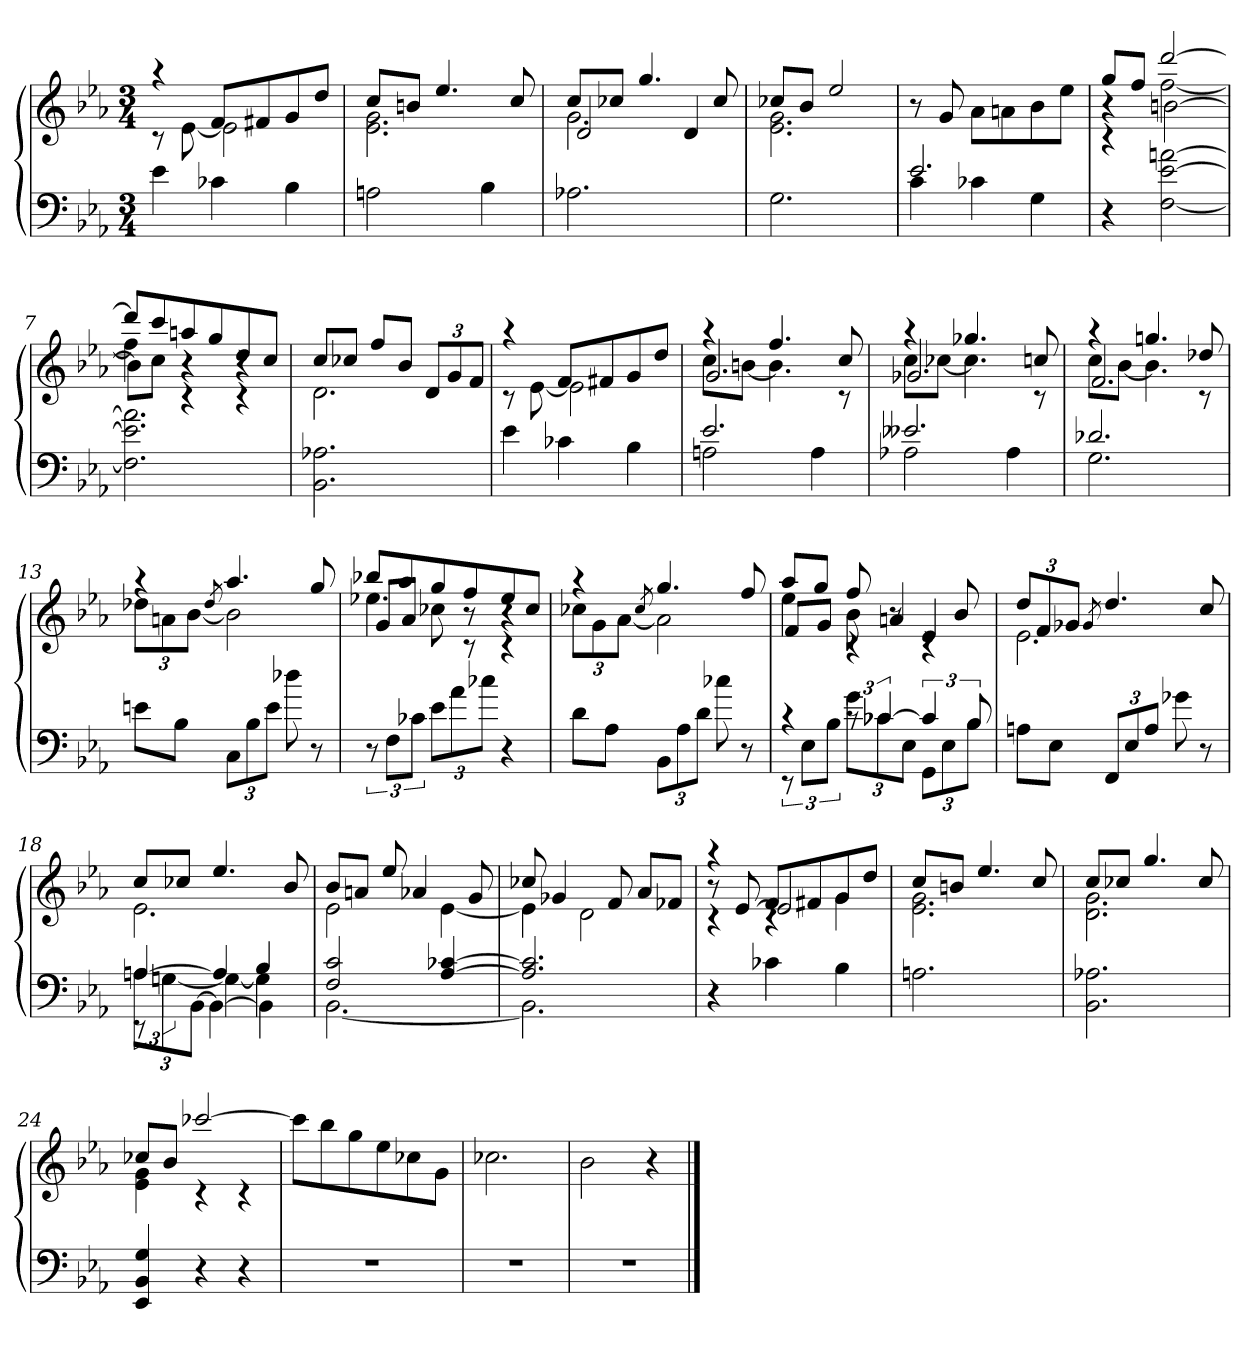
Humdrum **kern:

**kern	**kern
*part1	*part1
*staff2	*staff1
*clefF4	*clefG2
*k[b-e-a-]	*k[b-e-a-]
*E-:	*E-:
*M3/4	*M3/4
=1	=1
*	*^
4e-	4raa	8rc
.	.	[8e-
4c-X	8fL	2e-]
.	8f#X	.
4B-	8g	.
.	8ddJ	.
=2	=2	=2
2An	8ccL	2.e- 2.g
.	8bnJ	.
.	4.ee-	.
4B-	.	.
.	8cc	.
=3	=3	=3
*	*	*^
2.A-X	8ccL	2.g	2d/
.	8cc-XJ	.	.
.	4.gg	.	.
.	.	.	4d/
.	8cc-	.	.
*	*	*v	*v
=4	=4	=4
2.G	8cc-XL	2.e- 2.g
.	8b-J	.
.	2ee-	.
*	*v	*v
=5	=5
*^	*
2.e-	4c	8r
.	.	8g
.	4c-X	8a-L
.	.	8an
.	4G	8b-
.	.	8ee-J
*v	*v	*
=6	=6
*	*^
*	*	*^
4r	8ggL	4rc	4r
.	8ffJ	.	.
[2F [2e- [2an	[2ddd	[2ff	[2bn\
=7	=7	=7	=7
2.F] 2.e-] 2.a]	8dddL]	4ff]	8b\L]
.	8ccc	.	8cc\J
.	8aan	4rc	4r
.	8gg	.	.
.	8dd	4rc	4r
.	8ccJ	.	.
*	*	*v	*v
=8	=8	=8
2.BB- 2.A-X	8ccL	2.d
.	8cc-XJ	.
.	8ffL	.
.	8b-J	.
.	12dL	.
.	12g	.
.	12fJ	.
=9	=9	=9
4e-	4raa	8rc
.	.	[8e-
4c-X	8fL	2e-]
.	8f#X	.
4B-	8g	.
.	8ddJ	.
=10	=10	=10
*^	*	*^
2.e-	2An	4raa	8ccL	2.g/
.	.	.	[8bnJ	.
.	.	4.ff	4.b]	.
.	4A	.	.	.
.	.	8cc	8rc	.
=11	=11	=11	=11	=11
2.e--X	2A-X	4raa	8ccL	2.g-X/
.	.	.	[8cc-XJ	.
.	.	4.gg-X	4.cc-]	.
.	4A-	.	.	.
.	.	8ccn	8rc	.
=12	=12	=12	=12	=12
2.d-X	2.G	4raa	8ccL	2.f/
.	.	.	[8b-J	.
.	.	4.ggn	4.b-]	.
.	.	8dd-X	8rc	.
*v	*v	*	*	*
*	*	*v	*v
=13	=13	=13
8enL	4raa	12dd-XL
.	.	12an
8B-J	.	.
.	.	[12b-J
.	8qdd-/	.
12CL	4.aa-	2b-]
12B-	.	.
12eJ	.	.
8dd-X	.	.
8r	8gg	.
=14	=14	=14
*	*	*^
12r	8bb-XL	4.ee-X	8g/L
12FL	.	.	.
.	8aa-	.	8a-/J
12c-XJ	.	.	.
12e-L	8gg	.	8cc-X\
12a-	.	.	.
.	8ff	8rc	8r
12cc-XJ	.	.	.
4r	8ee-	4rc	4r
.	8cc-J	.	.
*	*	*v	*v
=15	=15	=15
8dL	4raa	12cc-XL
.	.	12g
8A-J	.	.
.	.	[12a-J
.	8qcc-/	.
12BB-L	4.gg	2a-]
12A-	.	.
12dJ	.	.
8cc-X	.	.
8r	8ff	.
=16	=16	=16
*^	*	*^
4rc	12rEE	8aa-L	4ee-	8f/L
.	12E-L	.	.	.
.	.	8ggJ	.	8g/J
.	12B-J	.	.	.
12rc	12gL	8ff	4rc	8b-\
[6c-X	12c-X	.	.	.
.	.	4an	.	8r
.	12E-J	.	.	.
6c-]	12GGL	.	4rc	4e-/
.	12E-	.	.	.
.	.	8b-	.	.
12B-	12B-J	.	.	.
*v	*v	*	*	*
*	*	*v	*v
=17	=17	=17
8AnL	12ddL	2.e-
.	12f	.
8E-J	.	.
.	12g-XJ	.
.	8qg-/	.
12FFL	4.dd	.
12E-	.	.
12AJ	.	.
8g-X	.	.
8r	8cc	.
=18	=18	=18
*^	*	*
*	*^	*	*
[4An	12rEE	12A\L	8ccL	2.e-
.	[6Gn	12Gn\	.	.
.	.	.	8cc-XJ	.
.	.	[12BB-\J	.	.
4A]	4G_	4BB-\_	4.ee-	.
4B-	4G]	4BB-\]	.	.
.	.	.	8b-	.
*	*v	*v	*	*
=19	=19	=19	=19
2F 2c	[2.BB-	8b-L	2e-
.	.	8anJ	.
.	.	8ee-	.
.	.	4a-X	.
[4A- [4c-X	.	.	[4e-
.	.	8g	.
=20	=20	=20	=20
2.A-] 2.c-]	2.BB-]	8cc-X	4e-]
.	.	4g-X	.
.	.	.	2d
.	.	8f	.
.	.	8a-L	.
.	.	8f-XJ	.
*v	*v	*	*
=21	=21	=21
*	*	*^
4r	4raa	4rc	8r
.	.	.	[8e-/
4c-X	8fL	4rc	2e-/]
.	8f#X	.	.
4B-	8g	4g	.
.	8ddJ	.	.
*	*	*v	*v
=22	=22	=22
2.An	8ccL	2.e- 2.g
.	8bnJ	.
.	4.ee-	.
.	8cc	.
=23	=23	=23
2.BB- 2.A-X	8ccL	2.d 2.g
.	8cc-XJ	.
.	4.gg	.
.	8cc-	.
=24	=24	=24
4EE- 4BB- 4G	8cc-XL	4e- 4g
.	8b-J	.
4r	[2ccc-X	4rc
4r	.	4rc
*	*v	*v
=25	=25
2.r	8ccc-L]
.	8bb-
.	8gg
.	8ee-
.	8cc-X
.	8gJ
=26	=26
2.r	2.cc-X
=27	=27
2.r	2b-
.	4r
==	==
*-	*-
